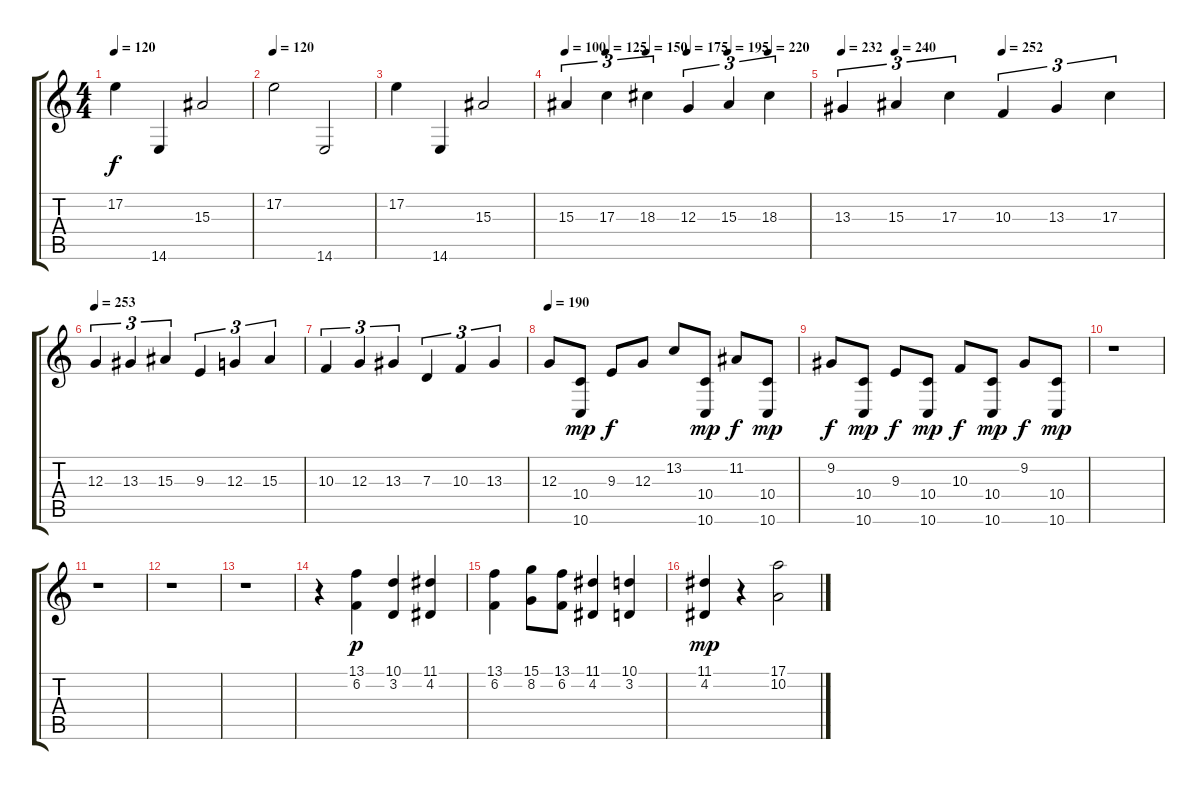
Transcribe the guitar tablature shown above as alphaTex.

\track "" {instrument churchorgan}
\staff {score tabs}
\tuning (E4 B3 G3 D3 A2 D2) {hide}
\ts (4 4)
\tempo 120
\clef g2
\ks c
17.2.4{dy f} 14.6.4 15.3.2 |
\tempo 120
17.2.2 14.6.2 |
17.2.4 14.6.4 15.3.2 |
\tempo 100
\tempo (125 0.16666666666666666)
\tempo (150 0.3333333333333333)
\tempo (175 0.5)
\tempo (195 0.6666666666666666)
\tempo (220 0.8333333333333334)
15.3.4{tu (3 2)} 17.3.4{tu (3 2)} 18.3.4{tu (3 2)} 12.3.4{tu (3 2)} 15.3.4{tu (3 2)} 18.3.4{tu (3 2)} |
\tempo 232
\tempo (240 0.16666666666666666)
\tempo (252 0.5)
13.3.4{tu (3 2)} 15.3.4{tu (3 2)} 17.3.4{tu (3 2)} 10.3.4{tu (3 2)} 13.3.4{tu (3 2)} 17.3.4{tu (3 2)} |
\tempo 253
12.3.4{tu (3 2)} 13.3.4{tu (3 2)} 15.3.4{tu (3 2)} 9.3.4{tu (3 2)} 12.3.4{tu (3 2)} 15.3.4{tu (3 2)} |
10.3.4{tu (3 2)} 12.3.4{tu (3 2)} 13.3.4{tu (3 2)} 7.3.4{tu (3 2)} 10.3.4{tu (3 2)} 13.3.4{tu (3 2)} |
\tempo 190
12.3.8 (10.4 10.6).8{dy mp} 9.3.8{dy f} 12.3.8 13.2.8 (10.4 10.6).8{dy mp} 11.2.8{dy f} (10.4 10.6).8{dy mp} |
9.2.8{dy f} (10.4 10.6).8{dy mp} 9.3.8{dy f} (10.4 10.6).8{dy mp} 10.3.8{dy f} (10.4 10.6).8{dy mp} 9.2.8{dy f} (10.4 10.6).8{dy mp} |
r.1 |
r.1 |
r.1 |
r.1 |
r.4 (13.1 6.2).4{dy p} (10.1 3.2).4 (11.1 4.2).4 |
(13.1 6.2).4 (15.1 8.2).8 (13.1 6.2).8 (11.1 4.2).4 (10.1 3.2).4 |
(11.1 4.2).4{dy mp} r.4 (17.1 10.2).2
